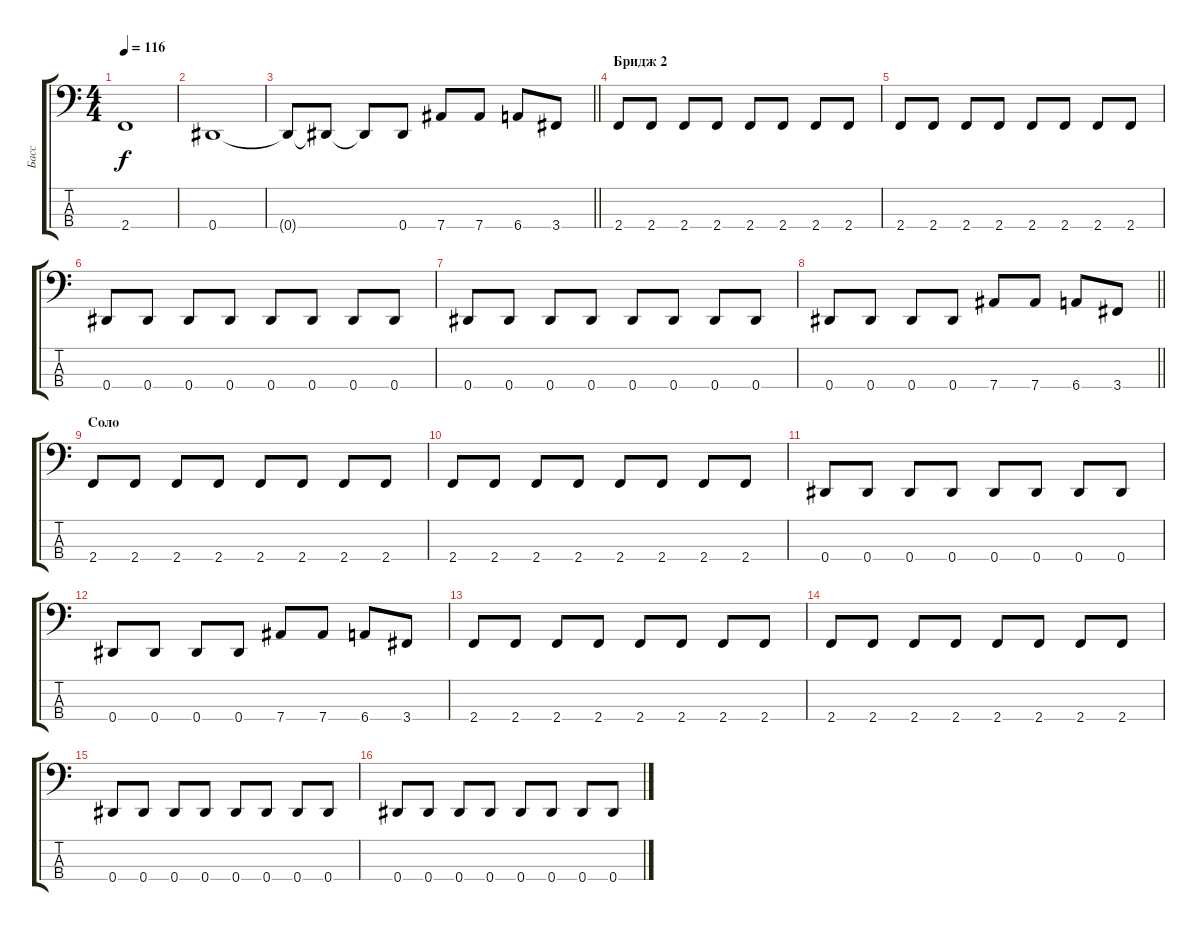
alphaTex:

\track ("Басс" "Басс") {instrument electricbassfinger}
\staff {score tabs}
\tuning (Gb2 Db2 Ab1 Eb1) {hide}
\ts (4 4)
\tempo 116
\clef f4
\ks c
2.4{t}.1{dy f} |
0.4.1 |
\barLineRight lightlight
0.4{t}.8 0.4{t}.8 0.4{t}.8 0.4.8 7.4.8 7.4.8 6.4.8 3.4.8 |
\section ("" "Бридж 2")
2.4.8 2.4.8 2.4.8 2.4.8 2.4.8 2.4.8 2.4.8 2.4.8 |
2.4.8 2.4.8 2.4.8 2.4.8 2.4.8 2.4.8 2.4.8 2.4.8 |
0.4.8 0.4.8 0.4.8 0.4.8 0.4.8 0.4.8 0.4.8 0.4.8 |
0.4.8 0.4.8 0.4.8 0.4.8 0.4.8 0.4.8 0.4.8 0.4.8 |
\barLineRight lightlight
0.4.8 0.4.8 0.4.8 0.4.8 7.4.8 7.4.8 6.4.8 3.4.8 |
\section ("" "Соло")
2.4.8 2.4.8 2.4.8 2.4.8 2.4.8 2.4.8 2.4.8 2.4.8 |
2.4.8 2.4.8 2.4.8 2.4.8 2.4.8 2.4.8 2.4.8 2.4.8 |
0.4.8 0.4.8 0.4.8 0.4.8 0.4.8 0.4.8 0.4.8 0.4.8 |
0.4.8 0.4.8 0.4.8 0.4.8 7.4.8 7.4.8 6.4.8 3.4.8 |
2.4.8 2.4.8 2.4.8 2.4.8 2.4.8 2.4.8 2.4.8 2.4.8 |
2.4.8 2.4.8 2.4.8 2.4.8 2.4.8 2.4.8 2.4.8 2.4.8 |
0.4.8 0.4.8 0.4.8 0.4.8 0.4.8 0.4.8 0.4.8 0.4.8 |
0.4.8 0.4.8 0.4.8 0.4.8 0.4.8 0.4.8 0.4.8 0.4.8
